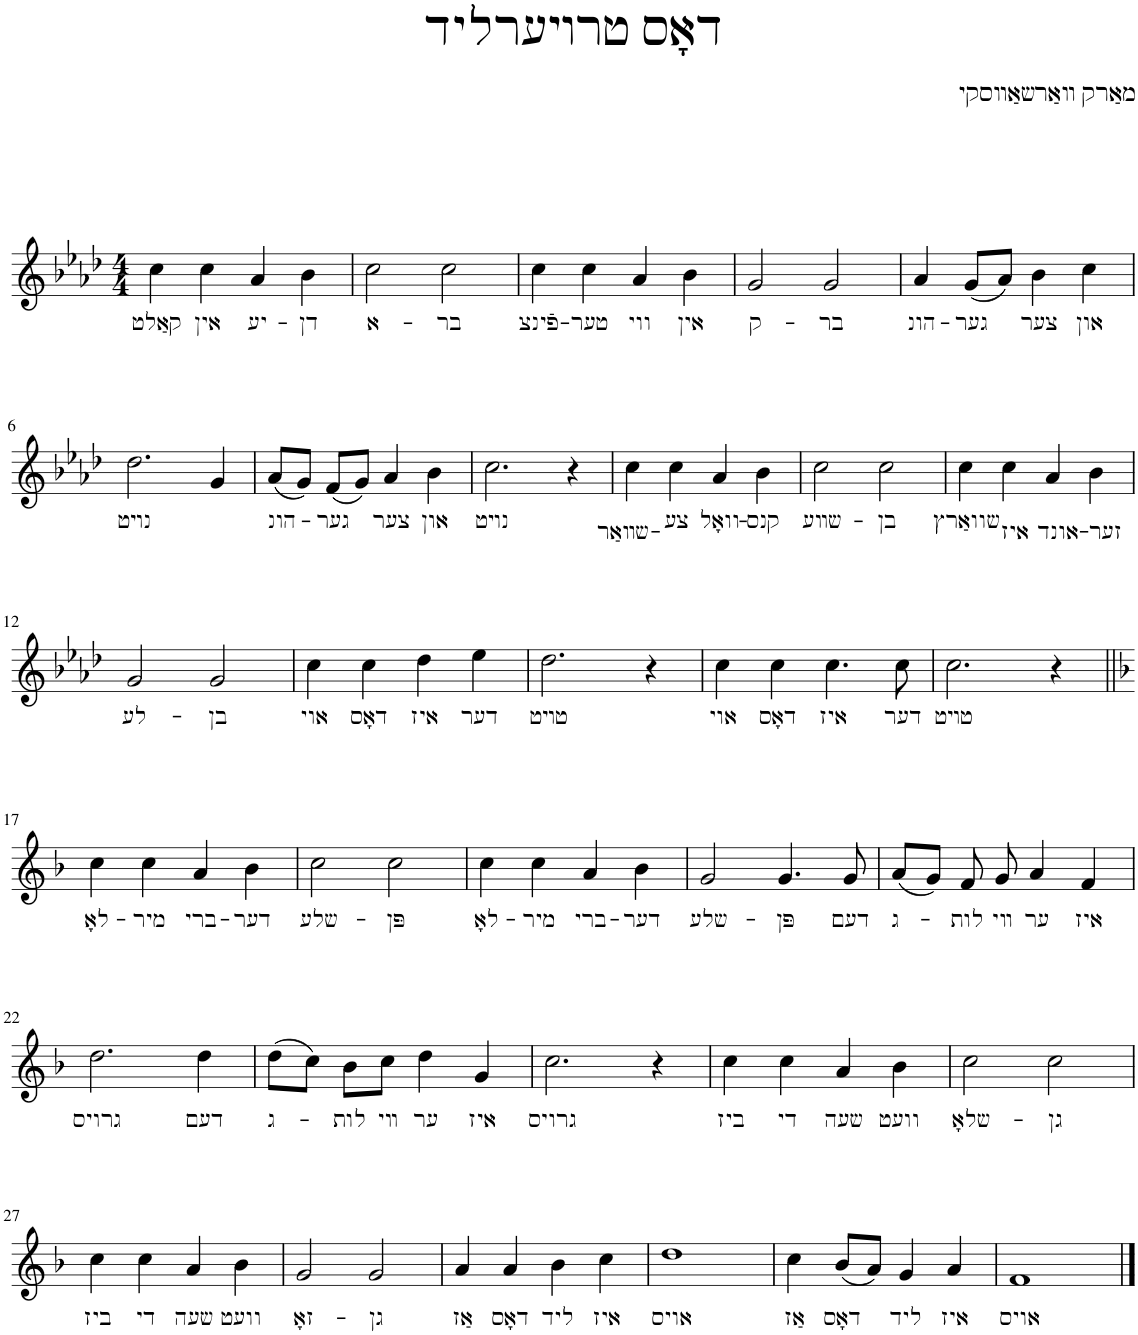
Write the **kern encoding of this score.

**kern	**text
*part1	*part1
*staff1	*staff1
*I"Piano	*
*I'Pno.	*
*clefG2	*
*k[b-e-a-d-]	*
*M4/4	*
=1	=1
!	!LO:LY:b
4cc\	קאַלט
!	!LO:LY:b
4cc\	אין
!	!LO:LY:b
4a-/	יע-
!	!LO:LY:b
4b-\	-דן
=2	=2
!	!LO:LY:b
2cc\	א-
!	!LO:LY:b
2cc\	-בר
=3	=3
!	!LO:LY:b
4cc\	פֿינצ-
!	!LO:LY:b
4cc\	-טער
!	!LO:LY:b
4a-/	ווי
!	!LO:LY:b
4b-\	אין
=4	=4
!	!LO:LY:b
2g/	ק-
!	!LO:LY:b
2g/	-בר
=5	=5
!	!LO:LY:b
4a-/	הונ-
!	!LO:LY:b
(8g/L	-גער
8a-/J)	.
!	!LO:LY:b
4b-\	צער
!	!LO:LY:b
4cc\	און
!!LO:LB:g=z
=6	=6
!	!LO:LY:b
2.dd-\	נױט
4g/	.
=7	=7
!	!LO:LY:b
(8a-/L	הונ-
8g/J)	.
!	!LO:LY:b
(8f/L	-גער
8g/J)	.
!	!LO:LY:b
4a-/	צער
!	!LO:LY:b
4b-\	און
=8	=8
!	!LO:LY:b
2.cc\	נױט
4r	.
=9	=9
!	!LO:LY:b
4cc\	שװאַר-
!	!LO:LY:b
4cc\	-צע
!	!LO:LY:b
4a-/	וואָל-
!	!LO:LY:b
4b-\	-קנס
=10	=10
!	!LO:LY:b
2cc\	שװע-
!	!LO:LY:b
2cc\	-בן
=11	=11
!	!LO:LY:b
4cc\	שוואַרץ
!	!LO:LY:b
4cc\	איז
!	!LO:LY:b
4a-/	אונד-
!	!LO:LY:b
4b-\	-זער
!!LO:LB:g=z
=12	=12
!	!LO:LY:b
2g/	לע-
!	!LO:LY:b
2g/	-בן
=13	=13
!	!LO:LY:b
4cc\	אוי
!	!LO:LY:b
4cc\	דאָס
!	!LO:LY:b
4dd-\	איז
!	!LO:LY:b
4ee-\	דער
=14	=14
!	!LO:LY:b
2.dd-\	טױט
4r	.
=15	=15
!	!LO:LY:b
4cc\	אוי
!	!LO:LY:b
4cc\	דאָס
!	!LO:LY:b
4.cc\	איז
!	!LO:LY:b
8cc\	דער
=16	=16
!	!LO:LY:b
2.cc\	טױט
4r	.
!!LO:LB:g=z
=17||	=17||
*k[b-]	*
!	!LO:LY:b
4cc\	לאָ-
!	!LO:LY:b
4cc\	-מיר
!	!LO:LY:b
4a/	ברי-
!	!LO:LY:b
4b-\	-דער
=18	=18
!	!LO:LY:b
2cc\	שלע-
!	!LO:LY:b
2cc\	-פּן
=19	=19
!	!LO:LY:b
4cc\	לאָ-
!	!LO:LY:b
4cc\	-מיר
!	!LO:LY:b
4a/	ברי-
!	!LO:LY:b
4b-\	-דער
=20	=20
!	!LO:LY:b
2g/	שלע-
!	!LO:LY:b
4.g/	-פּן
!	!LO:LY:b
8g/	דעם
=21	=21
!	!LO:LY:b
(8a/L	ג-
8g/J)	.
!	!LO:LY:b
8f/	לות
!	!LO:LY:b
8g/	װי
!	!LO:LY:b
4a/	ער
!	!LO:LY:b
4f/	איז
!!LO:LB:g=z
=22	=22
!	!LO:LY:b
2.dd\	גרויס
!	!LO:LY:b
4dd\	דעם
=23	=23
!	!LO:LY:b
(8dd\L	ג-
8cc\J)	.
!	!LO:LY:b
8b-\L	לות
!	!LO:LY:b
8cc\J	װי
!	!LO:LY:b
4dd\	ער
!	!LO:LY:b
4g/	איז
=24	=24
!	!LO:LY:b
2.cc\	גרויס
4r	.
=25	=25
!	!LO:LY:b
4cc\	ביז
!	!LO:LY:b
4cc\	די
!	!LO:LY:b
4a/	שעה
!	!LO:LY:b
4b-\	וועט
=26	=26
!	!LO:LY:b
2cc\	שלאָ-
!	!LO:LY:b
2cc\	-גן
!!LO:LB:g=z
=27	=27
!	!LO:LY:b
4cc\	ביז
!	!LO:LY:b
4cc\	די
!	!LO:LY:b
4a/	שעה
!	!LO:LY:b
4b-\	וועט
=28	=28
!	!LO:LY:b
2g/	זאָ-
!	!LO:LY:b
2g/	-גן
=29	=29
!	!LO:LY:b
4a/	אַז
!	!LO:LY:b
4a/	דאָס
!	!LO:LY:b
4b-\	ליד
!	!LO:LY:b
4cc\	איז
=30	=30
!	!LO:LY:b
1dd	אויס
=31	=31
!	!LO:LY:b
4cc\	אַז
!	!LO:LY:b
(8b-/L	דאָס
8a/J)	.
!	!LO:LY:b
4g/	ליד
!	!LO:LY:b
4a/	איז
=32	=32
!	!LO:LY:b
1f	אויס
==	==
*-	*-
